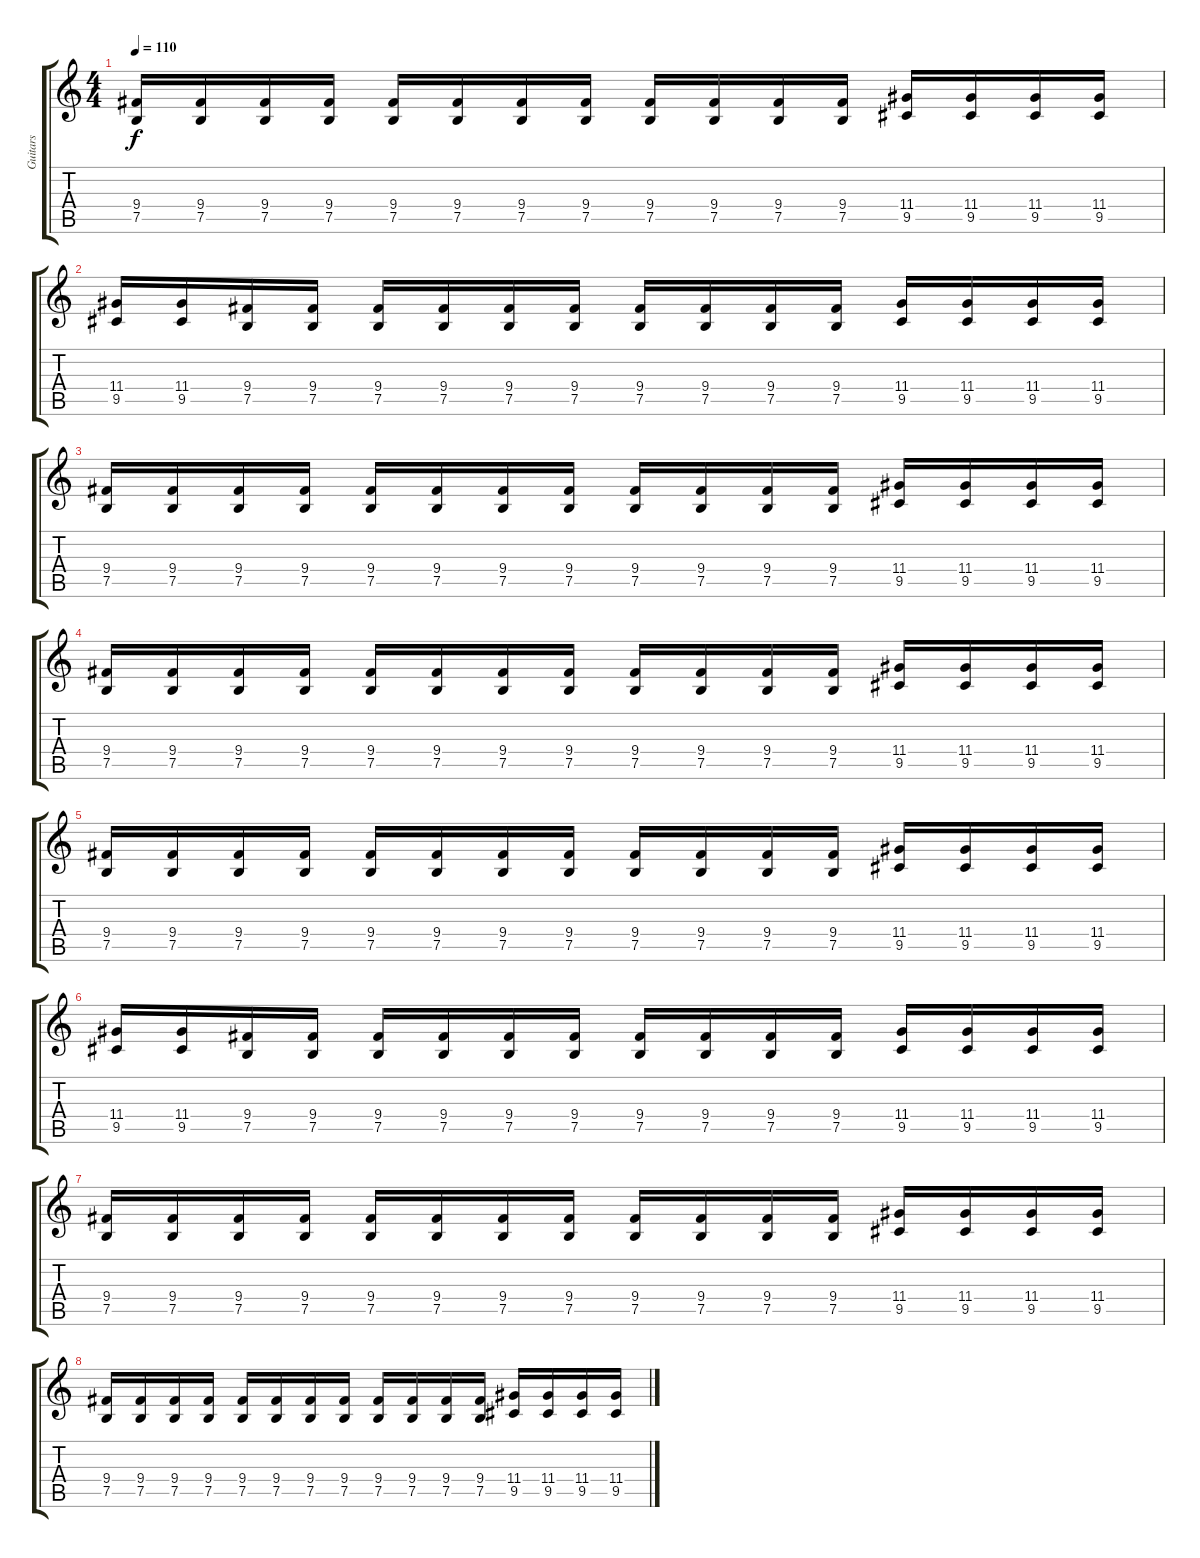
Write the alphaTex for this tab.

\track ("Guitars" "Guitars") {instrument distortionguitar}
\staff {score tabs}
\tuning (B3 Gb3 D3 A2 E2 B1) {hide}
\ts (4 4)
\tempo 110
\clef g2
\ks c
(9.4 7.5).16{dy f} (9.4 7.5).16 (9.4 7.5).16 (9.4 7.5).16 (9.4 7.5).16 (9.4 7.5).16 (9.4 7.5).16 (9.4 7.5).16 (9.4 7.5).16 (9.4 7.5).16 (9.4 7.5).16 (9.4 7.5).16 (11.4 9.5).16 (11.4 9.5).16 (11.4 9.5).16 (11.4 9.5).16 |
(11.4 9.5).16 (11.4 9.5).16 (9.4 7.5).16 (9.4 7.5).16 (9.4 7.5).16 (9.4 7.5).16 (9.4 7.5).16 (9.4 7.5).16 (9.4 7.5).16 (9.4 7.5).16 (9.4 7.5).16 (9.4 7.5).16 (11.4 9.5).16 (11.4 9.5).16 (11.4 9.5).16 (11.4 9.5).16 |
(9.4 7.5).16 (9.4 7.5).16 (9.4 7.5).16 (9.4 7.5).16 (9.4 7.5).16 (9.4 7.5).16 (9.4 7.5).16 (9.4 7.5).16 (9.4 7.5).16 (9.4 7.5).16 (9.4 7.5).16 (9.4 7.5).16 (11.4 9.5).16 (11.4 9.5).16 (11.4 9.5).16 (11.4 9.5).16 |
(9.4 7.5).16 (9.4 7.5).16 (9.4 7.5).16 (9.4 7.5).16 (9.4 7.5).16 (9.4 7.5).16 (9.4 7.5).16 (9.4 7.5).16 (9.4 7.5).16 (9.4 7.5).16 (9.4 7.5).16 (9.4 7.5).16 (11.4 9.5).16 (11.4 9.5).16 (11.4 9.5).16 (11.4 9.5).16 |
(9.4 7.5).16 (9.4 7.5).16 (9.4 7.5).16 (9.4 7.5).16 (9.4 7.5).16 (9.4 7.5).16 (9.4 7.5).16 (9.4 7.5).16 (9.4 7.5).16 (9.4 7.5).16 (9.4 7.5).16 (9.4 7.5).16 (11.4 9.5).16 (11.4 9.5).16 (11.4 9.5).16 (11.4 9.5).16 |
(11.4 9.5).16 (11.4 9.5).16 (9.4 7.5).16 (9.4 7.5).16 (9.4 7.5).16 (9.4 7.5).16 (9.4 7.5).16 (9.4 7.5).16 (9.4 7.5).16 (9.4 7.5).16 (9.4 7.5).16 (9.4 7.5).16 (11.4 9.5).16 (11.4 9.5).16 (11.4 9.5).16 (11.4 9.5).16 |
(9.4 7.5).16 (9.4 7.5).16 (9.4 7.5).16 (9.4 7.5).16 (9.4 7.5).16 (9.4 7.5).16 (9.4 7.5).16 (9.4 7.5).16 (9.4 7.5).16 (9.4 7.5).16 (9.4 7.5).16 (9.4 7.5).16 (11.4 9.5).16 (11.4 9.5).16 (11.4 9.5).16 (11.4 9.5).16 |
(9.4 7.5).16 (9.4 7.5).16 (9.4 7.5).16 (9.4 7.5).16 (9.4 7.5).16 (9.4 7.5).16 (9.4 7.5).16 (9.4 7.5).16 (9.4 7.5).16 (9.4 7.5).16 (9.4 7.5).16 (9.4 7.5).16 (11.4 9.5).16 (11.4 9.5).16 (11.4 9.5).16 (11.4 9.5).16
